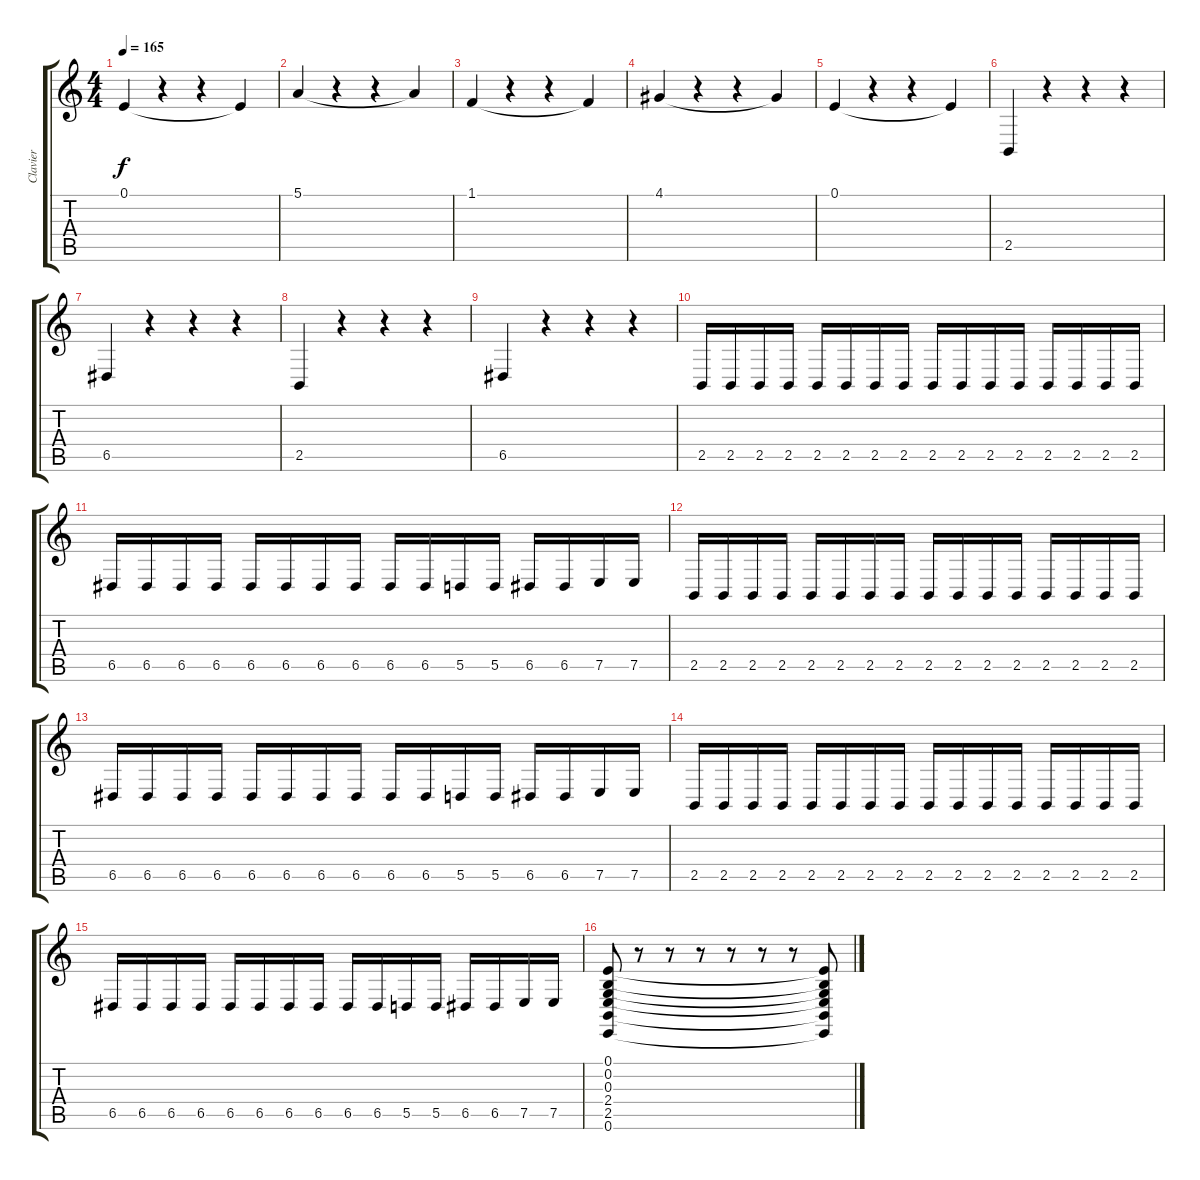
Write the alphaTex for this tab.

\track ("Clavier" "Clavier") {instrument churchorgan}
\staff {score tabs}
\tuning (E4 B3 G3 D3 A2 E2) {hide}
\ts (4 4)
\tempo 165
\clef g2
\ks c
0.1.4{dy f} r.4 r.4 0.1{t}.4 |
5.1.4 r.4 r.4 5.1{t}.4 |
1.1.4 r.4 r.4 1.1{t}.4 |
4.1.4 r.4 r.4 4.1{t}.4 |
0.1.4 r.4 r.4 0.1{t}.4 |
2.5.4 r.4 r.4 r.4 |
6.5.4 r.4 r.4 r.4 |
2.5.4 r.4 r.4 r.4 |
6.5.4 r.4 r.4 r.4 |
2.5.16 2.5.16 2.5.16 2.5.16 2.5.16 2.5.16 2.5.16 2.5.16 2.5.16 2.5.16 2.5.16 2.5.16 2.5.16 2.5.16 2.5.16 2.5.16 |
6.5.16 6.5.16 6.5.16 6.5.16 6.5.16 6.5.16 6.5.16 6.5.16 6.5.16 6.5.16 5.5.16 5.5.16 6.5.16 6.5.16 7.5.16 7.5.16 |
2.5.16 2.5.16 2.5.16 2.5.16 2.5.16 2.5.16 2.5.16 2.5.16 2.5.16 2.5.16 2.5.16 2.5.16 2.5.16 2.5.16 2.5.16 2.5.16 |
6.5.16 6.5.16 6.5.16 6.5.16 6.5.16 6.5.16 6.5.16 6.5.16 6.5.16 6.5.16 5.5.16 5.5.16 6.5.16 6.5.16 7.5.16 7.5.16 |
2.5.16 2.5.16 2.5.16 2.5.16 2.5.16 2.5.16 2.5.16 2.5.16 2.5.16 2.5.16 2.5.16 2.5.16 2.5.16 2.5.16 2.5.16 2.5.16 |
6.5.16 6.5.16 6.5.16 6.5.16 6.5.16 6.5.16 6.5.16 6.5.16 6.5.16 6.5.16 5.5.16 5.5.16 6.5.16 6.5.16 7.5.16 7.5.16 |
(0.1 0.2 0.3 2.4 2.5 0.6).8 r.8 r.8 r.8 r.8 r.8 r.8 (0.1{t} 0.2{t} 0.3{t} 2.4{t} 2.5{t} 0.6{t}).8
